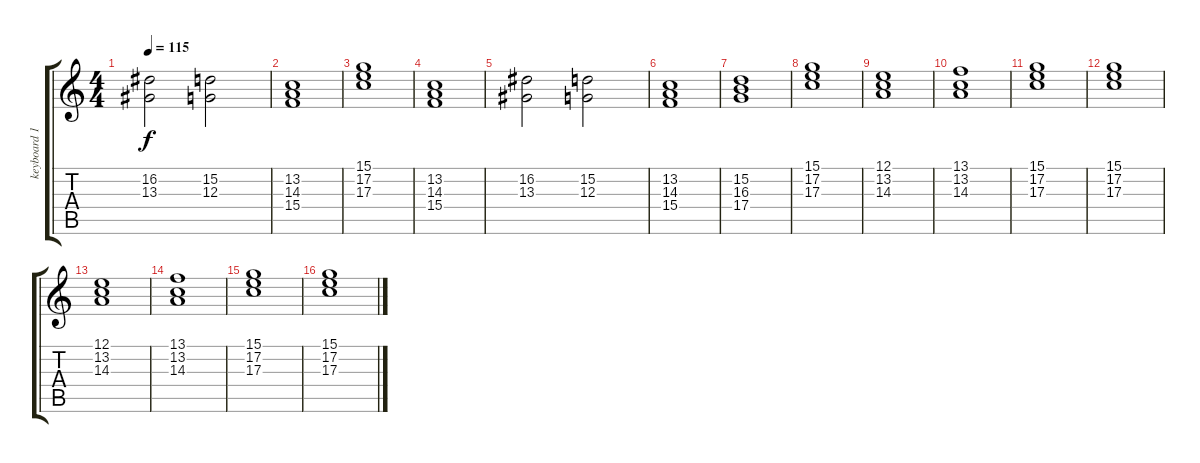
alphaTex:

\track ("keyboard 1" "keyboard 1") {instrument brightacousticpiano}
\staff {score tabs}
\tuning (E4 B3 G3 D3 A2 E2) {hide}
\ts (4 4)
\tempo 115
\clef g2
\ks c
(16.2 13.3).2{dy f} (15.2 12.3).2 |
(13.2 14.3 15.4).1 |
(15.1 17.2 17.3).1 |
(13.2 14.3 15.4).1 |
(16.2 13.3).2 (15.2 12.3).2 |
(13.2 14.3 15.4).1 |
(15.2 16.3 17.4).1 |
(15.1 17.2 17.3).1 |
(12.1 13.2 14.3).1 |
(13.1 13.2 14.3).1 |
(15.1 17.2 17.3).1 |
(15.1 17.2 17.3).1 |
(12.1 13.2 14.3).1 |
(13.1 13.2 14.3).1 |
(15.1 17.2 17.3).1 |
(15.1 17.2 17.3).1
